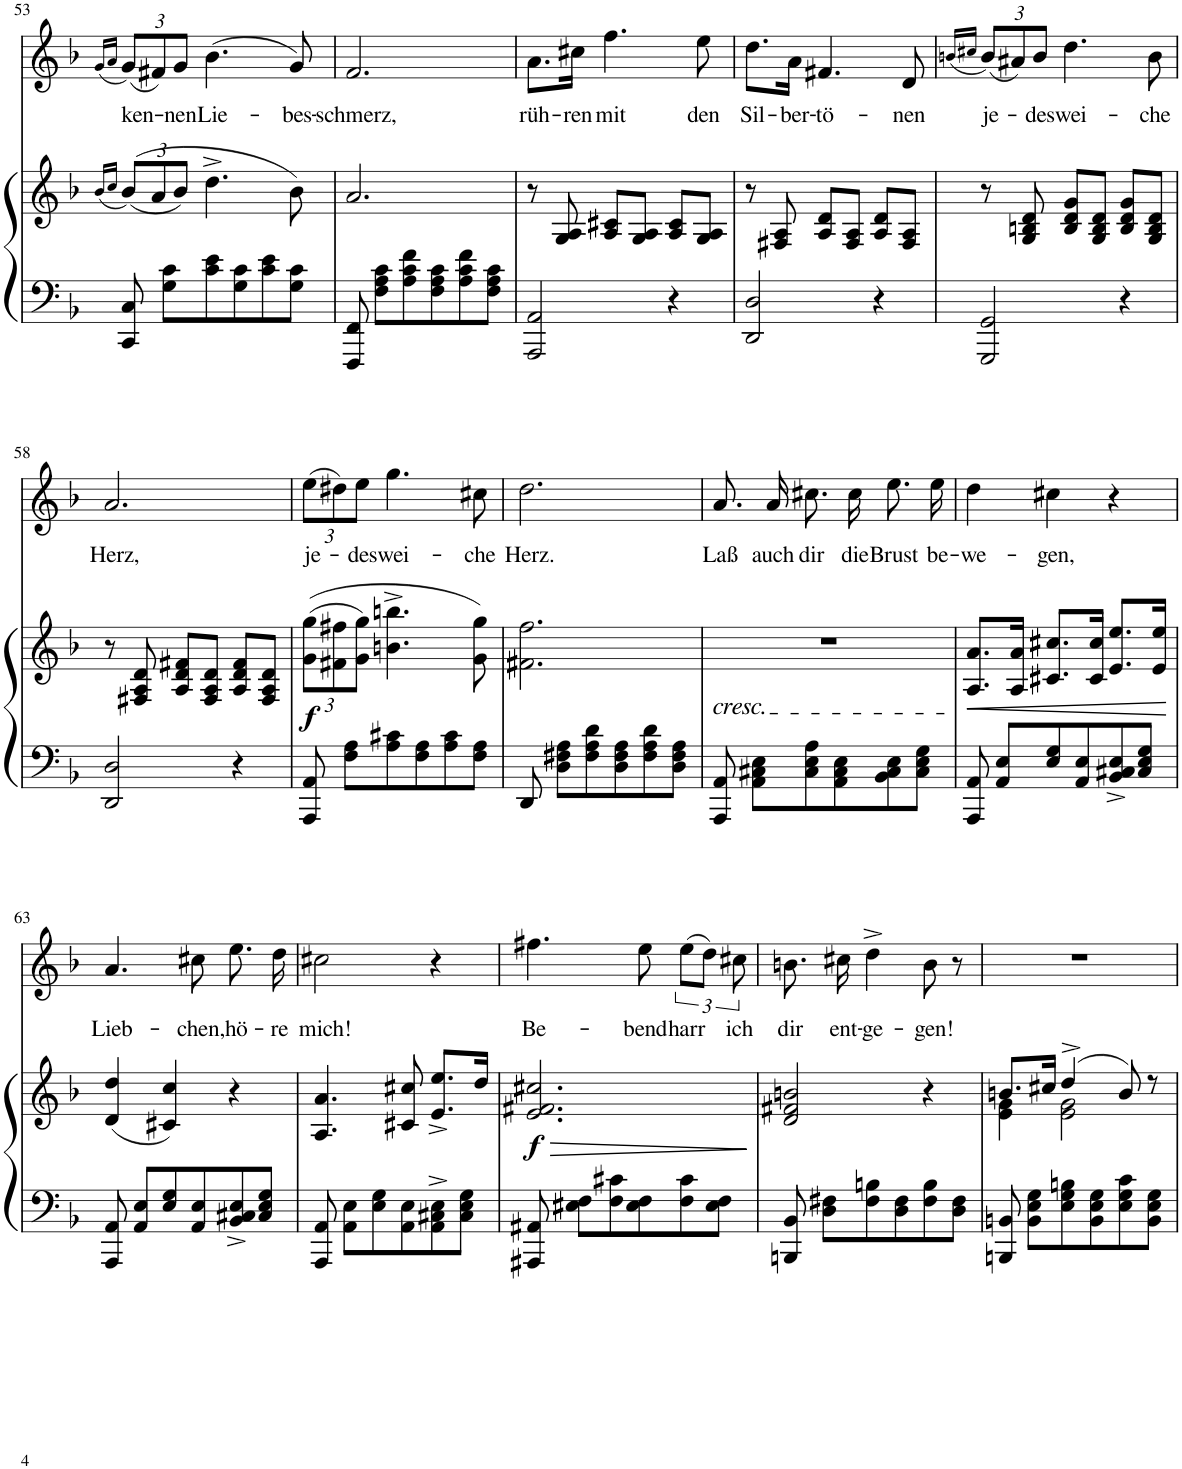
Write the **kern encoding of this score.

**kern	**kern	**dynam	**kern	**text
*part2	*part2	*part2	*part1	*part1
*staff3	*staff2	*staff2/3	*staff1	*staff1
*I"Piano	*	*	*I"Violin	*
*I'Pno	*	*	*I'Vln	*
!!LO:PB:g=z
*clefF4	*clefG2	*	*clefG2	*
*k[b-]	*k[b-]	*	*k[b-]	*
*M3/4	*M3/4	*	*M3/4	*
=53	=53	=53	=53	=53
.	(16qb-/LL	.	(16qg/LL	.
.	16qcc/JJ	.	16qa/JJ	.
*	*Xbrackettup	*	*Xbrackettup	*
!	!	!	!	!LO:LY:b
8CC/ 8C/	((12b-/L)	.	(12g/L)	ken-
.	12a/	.	12f#X/)	.
8G\ 8c\L	.	.	.	.
!	!	!	!	!LO:LY:b
.	12b-/J)	.	12g/J	-nen
!	!	!	!	!LO:LY:b
8c\ 8e\	4.dd^\	.	(4.b-\	Lie-
8G\ 8c\	.	.	.	.
8c\ 8e\	.	.	.	.
!	!	!	!	!LO:LY:b
8G\ 8c\J	8b-\)	.	8g/)	-bes-
=54	=54	=54	=54	=54
!	!	!	!	!LO:LY:b
8FFF/ 8FF/	2.a/	.	2.f/	-schmerz,
8F\ 8A\ 8c\L	.	.	.	.
8A\ 8c\ 8f\	.	.	.	.
8F\ 8A\ 8c\	.	.	.	.
8A\ 8c\ 8f\	.	.	.	.
8F\ 8A\ 8c\J	.	.	.	.
=55	=55	=55	=55	=55
!	!	!	!	!LO:LY:b
2AAA/ 2AA/	8r	.	8.a\L	rüh-
.	8G/ 8A/	.	.	.
!	!	!	!	!LO:LY:b
.	.	.	16cc#X\Jk	ren
!	!	!	!	!LO:LY:b
.	8A/ 8c#X/L	.	4.ff\	mit
.	8G/ 8A/J	.	.	.
4r	8A/ 8c#/L	.	.	.
!	!	!	!	!LO:LY:b
.	8G/ 8A/J	.	8ee\	den
=56	=56	=56	=56	=56
!	!	!	!	!LO:LY:b
2DD/ 2D/	8r	.	8.dd\L	Sil-
.	8F#X/ 8A/	.	.	.
!	!	!	!	!LO:LY:b
.	.	.	16a\Jk	-ber-
!	!	!	!	!LO:LY:b
.	8A/ 8d/L	.	4.f#X/	-tö-
.	8F#/ 8A/J	.	.	.
4r	8A/ 8d/L	.	.	.
!	!	!	!	!LO:LY:b
.	8F#/ 8A/J	.	8d/	-nen
=57	=57	=57	=57	=57
.	.	.	(16qbn/LL	.
.	.	.	16qcc#X/JJ	.
!	!	!	!	!LO:LY:b
2GGG/ 2GG/	8r	.	(12b/L)	je-
.	.	.	12a#X/)	.
.	8G/ 8Bn/ 8d/	.	.	.
!	!	!	!	!LO:LY:b
.	.	.	12b/J	-des
!	!	!	!	!LO:LY:b
.	8B/ 8d/ 8g/L	.	4.dd\	wei-
.	8G/ 8B/ 8d/J	.	.	.
4r	8B/ 8d/ 8g/L	.	.	.
!	!	!	!	!LO:LY:b
.	8G/ 8B/ 8d/J	.	8b\	-che
!!LO:LB:g=z
=58	=58	=58	=58	=58
!	!	!	!	!LO:LY:b
2DD/ 2D/	8r	.	2.a/	Herz,
.	8F#X/ 8A/ 8d/	.	.	.
.	8A/ 8d/ 8f#X/L	.	.	.
.	8F#/ 8A/ 8d/J	.	.	.
4r	8A/ 8d/ 8f#/L	.	.	.
.	8F#/ 8A/ 8d/J	.	.	.
=59	=59	=59	=59	=59
!	!	!LO:DY:b	!	!LO:LY:b
8AAA/ 8AA/	((12g\ 12gg\L	f	(12ee\L	je-
.	12f#X\ 12ff#X\	.	12dd#X\)	.
8F\ 8A\L	.	.	.	.
!	!	!	!	!LO:LY:b
.	12g\ 12gg\J)	.	12ee\J	-des
!	!	!	!	!LO:LY:b
8A\ 8c#X\	4.bn\^ 4.bbn\^	.	4.gg\	wei-
8F\ 8A\	.	.	.	.
8A\ 8c#\	.	.	.	.
!	!	!	!	!LO:LY:b
8F\ 8A\J	8g\ 8gg\)	.	8cc#X\	-che
=60	=60	=60	=60	=60
!	!	!	!	!LO:LY:b
8DD/	2.f#X\ 2.ff\	.	2.dd\	Herz.
8D\ 8F#X\ 8A\L	.	.	.	.
8F#\ 8A\ 8d\	.	.	.	.
8D\ 8F#\ 8A\	.	.	.	.
8F#\ 8A\ 8d\	.	.	.	.
8D\ 8F#\ 8A\J	.	.	.	.
=61	=61	=61	=61	=61
!	!LO:TX:b:i:t=cresc.	!	!	!
!	!	!	!	!LO:LY:b
8AAA/ 8AA/	2.r	.	8.a/	Laß
8AA\ 8C#X\ 8E\L	.	.	.	.
!	!	!	!	!LO:LY:b
.	.	.	16a/	auch
!	!	!	!	!LO:LY:b
8C#\ 8E\ 8A\	.	.	8.cc#X\	dir
8AA\ 8C#\ 8E\	.	.	.	.
!	!	!	!	!LO:LY:b
.	.	.	16cc#\	die
!	!	!	!	!LO:LY:b
8BB-\ 8C#\ 8E\	.	.	8.ee\	Brust
8C#\ 8E\ 8G\J	.	.	.	.
!	!	!	!	!LO:LY:b
.	.	.	16ee\	be-
=62	=62	=62	=62	=62
!	!	!LO:HP:b	!	!LO:LY:b
8AAA/ 8AA/	8.A/ 8.a/L	<	4dd\	-we-
8AA/ 8E/L	.	.	.	.
.	16A/ 16a/Jk	.	.	.
!	!	!	!	!LO:LY:b
8E/ 8G/	8.c#X/ 8.cc#X/L	.	4cc#X\	-gen,
8AA/ 8E/	.	.	.	.
.	16c#/ 16cc#/Jk	.	.	.
8BB-/^ 8C#X/^ 8E/^	8.e/ 8.ee/L	.	4r	.
8C#/ 8E/ 8G/J	.	.	.	.
.	16e/ 16ee/Jk	.	.	.
.	.	[	.	.
!!LO:LB:g=z
=63	=63	=63	=63	=63
!	!	!	!	!LO:LY:b
8AAA/ 8AA/	(4d/ 4dd/	.	4.a/	Lieb-
8AA/ 8E/L	.	.	.	.
8E/ 8G/	4c#X/ 4cc/)	.	.	.
!	!	!	!	!LO:LY:b
8AA/ 8E/	.	.	8cc#X\	-chen,
!	!	!	!	!LO:LY:b
8BB-/^ 8C#X/^ 8E/^	4r	.	8.ee\	hö-
8C#/ 8E/ 8G/J	.	.	.	.
!	!	!	!	!LO:LY:b
.	.	.	16dd\	-re
=64	=64	=64	=64	=64
!	!	!	!	!LO:LY:b
8AAA/ 8AA/	4.A/ 4.a/	.	2cc#X\	mich!
8AA\ 8E\L	.	.	.	.
8E\ 8G\	.	.	.	.
8AA\ 8E\	8c#X/ 8cc#X/	.	.	.
8AA\^ 8C#X\^ 8E\^	8.e/^ 8.ee/^L	.	4r	.
8C#\ 8E\ 8G\J	.	.	.	.
.	16dd/Jk	.	.	.
=65	=65	=65	=65	=65
!	!	!LO:HP:b	!	!LO:LY:b
!	!	!LO:DY:n=1:b	!	!
8AAA#X/ 8AA#X/	2.e/ 2.f#X/ 2.cc#X/	> f	4.ff#X\	Be-
8E#X\ 8F\L	.	.	.	.
8F\ 8c#X\	.	.	.	.
!	!	!	!	!LO:LY:b
8E#\ 8F\	.	.	8ee\	-bend
*	*	*	*brackettup	*
!	!	!	!	!LO:LY:b
8F\ 8c#\	.	.	(12ee\L	harr
.	.	.	12dd\J)	.
8E#\ 8F\J	.	.	.	.
!	!	!	!	!LO:LY:b
.	.	.	12cc#X\	ich
.	.	]	.	.
=66	=66	=66	=66	=66
!	!	!	!	!LO:LY:b
8BBBn/ 8BB-/	2d/ 2f#X/ 2bn/	.	8.bn\	dir
8D\ 8F#X\L	.	.	.	.
!	!	!	!	!LO:LY:b
.	.	.	16cc#X\	ent-
!	!	!	!	!LO:LY:b
8F#\ 8Bn\	.	.	4dd^\	-ge-
8D\ 8F#\	.	.	.	.
!	!	!	!	!LO:LY:b
8F#\ 8B\	4r	.	8b\	-gen!
8D\ 8F#\J	.	.	8r	.
=67	=67	=67	=67	=67
*	*^	*	*	*
8BBBn/ 8BBn/	8.bn/L	4e\ 4g\	.	2.r	.
8BB\ 8E\ 8G\L	.	.	.	.	.
.	16cc#X/Jk	.	.	.	.
8E\ 8G\ 8Bn\	(4dd^/	2e\ 2g\	.	.	.
8BB\ 8E\ 8G\	.	.	.	.	.
8E\ 8G\ 8c\	8b/)	.	.	.	.
8BB\ 8E\ 8G\J	8r	.	.	.	.
*	*v	*v	*	*	*
=	=	=	=	=
*-	*-	*-	*-	*-
